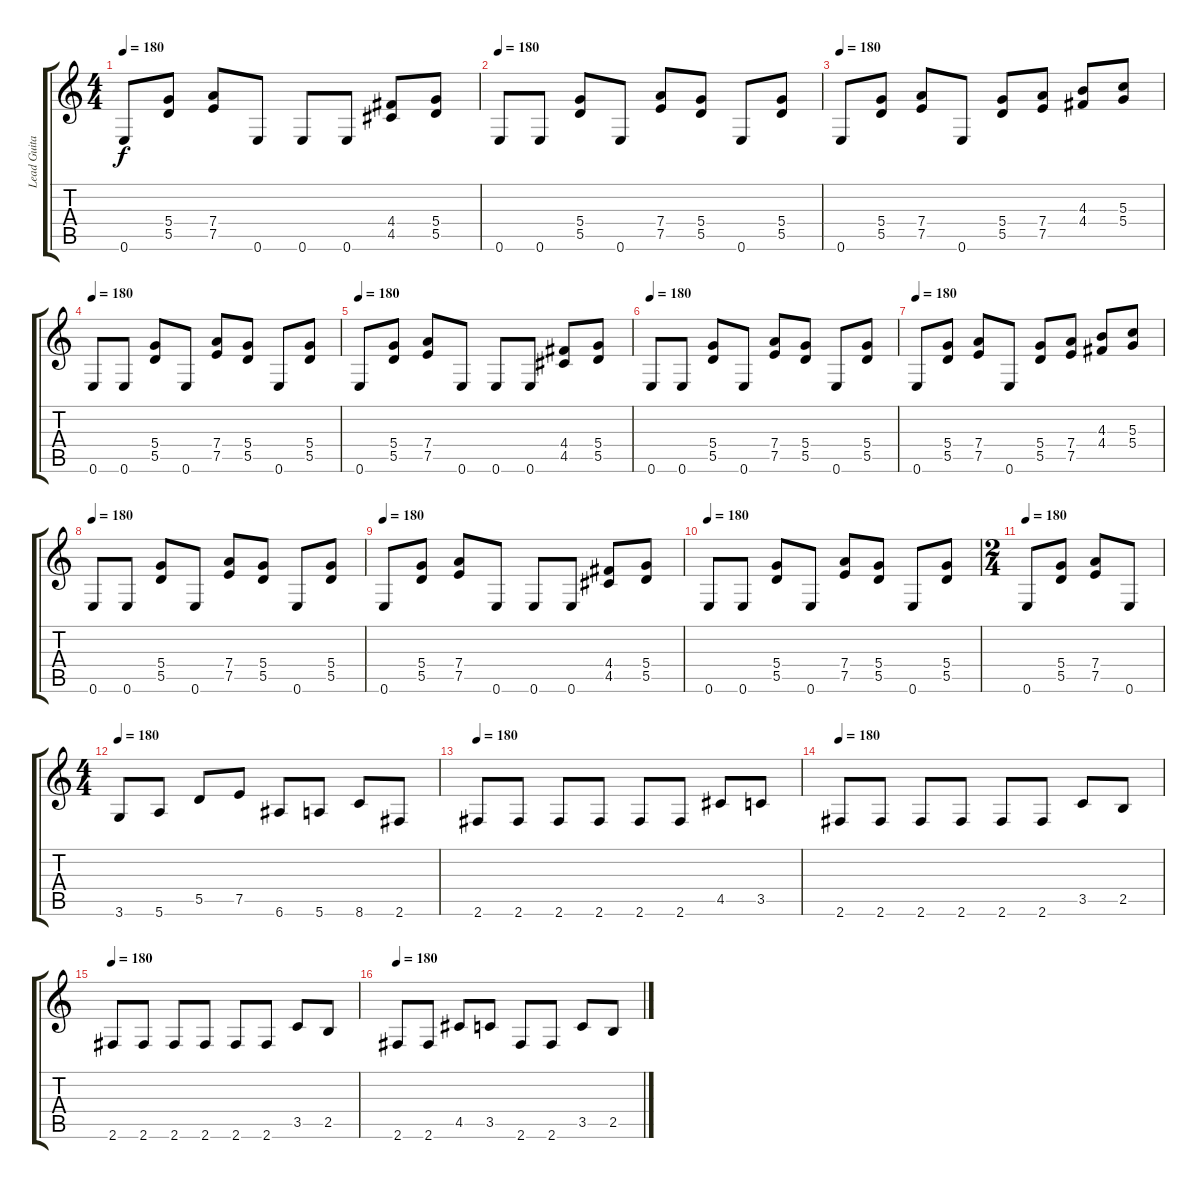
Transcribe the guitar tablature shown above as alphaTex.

\track ("Lead Guitar" "Lead Guita") {instrument distortionguitar}
\staff {score tabs}
\tuning (E4 B3 G3 D3 A2 E2) {hide}
\ts (4 4)
\tempo 180
\clef g2
\ks c
0.6.8{dy f} (5.4 5.5).8 (7.4 7.5).8 0.6.8 0.6.8 0.6.8 (4.4 4.5).8 (5.4 5.5).8 |
\tempo 180
0.6.8 0.6.8 (5.4 5.5).8 0.6.8 (7.4 7.5).8 (5.4 5.5).8 0.6.8 (5.4 5.5).8 |
\tempo 180
0.6.8 (5.4 5.5).8 (7.4 7.5).8 0.6.8 (5.4 5.5).8 (7.4 7.5).8 (4.3 4.4).8 (5.3 5.4).8 |
\tempo 180
0.6.8 0.6.8 (5.4 5.5).8 0.6.8 (7.4 7.5).8 (5.4 5.5).8 0.6.8 (5.4 5.5).8 |
\tempo 180
0.6.8 (5.4 5.5).8 (7.4 7.5).8 0.6.8 0.6.8 0.6.8 (4.4 4.5).8 (5.4 5.5).8 |
\tempo 180
0.6.8 0.6.8 (5.4 5.5).8 0.6.8 (7.4 7.5).8 (5.4 5.5).8 0.6.8 (5.4 5.5).8 |
\tempo 180
0.6.8 (5.4 5.5).8 (7.4 7.5).8 0.6.8 (5.4 5.5).8 (7.4 7.5).8 (4.3 4.4).8 (5.3 5.4).8 |
\tempo 180
0.6.8 0.6.8 (5.4 5.5).8 0.6.8 (7.4 7.5).8 (5.4 5.5).8 0.6.8 (5.4 5.5).8 |
\tempo 180
0.6.8 (5.4 5.5).8 (7.4 7.5).8 0.6.8 0.6.8 0.6.8 (4.4 4.5).8 (5.4 5.5).8 |
\tempo 180
0.6.8 0.6.8 (5.4 5.5).8 0.6.8 (7.4 7.5).8 (5.4 5.5).8 0.6.8 (5.4 5.5).8 |
\ts (2 4)
\tempo 180
0.6.8 (5.4 5.5).8 (7.4 7.5).8 0.6.8 |
\ts (4 4)
\tempo 180
3.6.8 5.6.8 5.5.8 7.5.8 6.6.8 5.6.8 8.6.8 2.6.8 |
\tempo 180
2.6.8 2.6.8 2.6.8 2.6.8 2.6.8 2.6.8 4.5.8 3.5.8 |
\tempo 180
2.6.8 2.6.8 2.6.8 2.6.8 2.6.8 2.6.8 3.5.8 2.5.8 |
\tempo 180
2.6.8 2.6.8 2.6.8 2.6.8 2.6.8 2.6.8 3.5.8 2.5.8 |
\tempo 180
2.6.8 2.6.8 4.5.8 3.5.8 2.6.8 2.6.8 3.5.8 2.5.8
